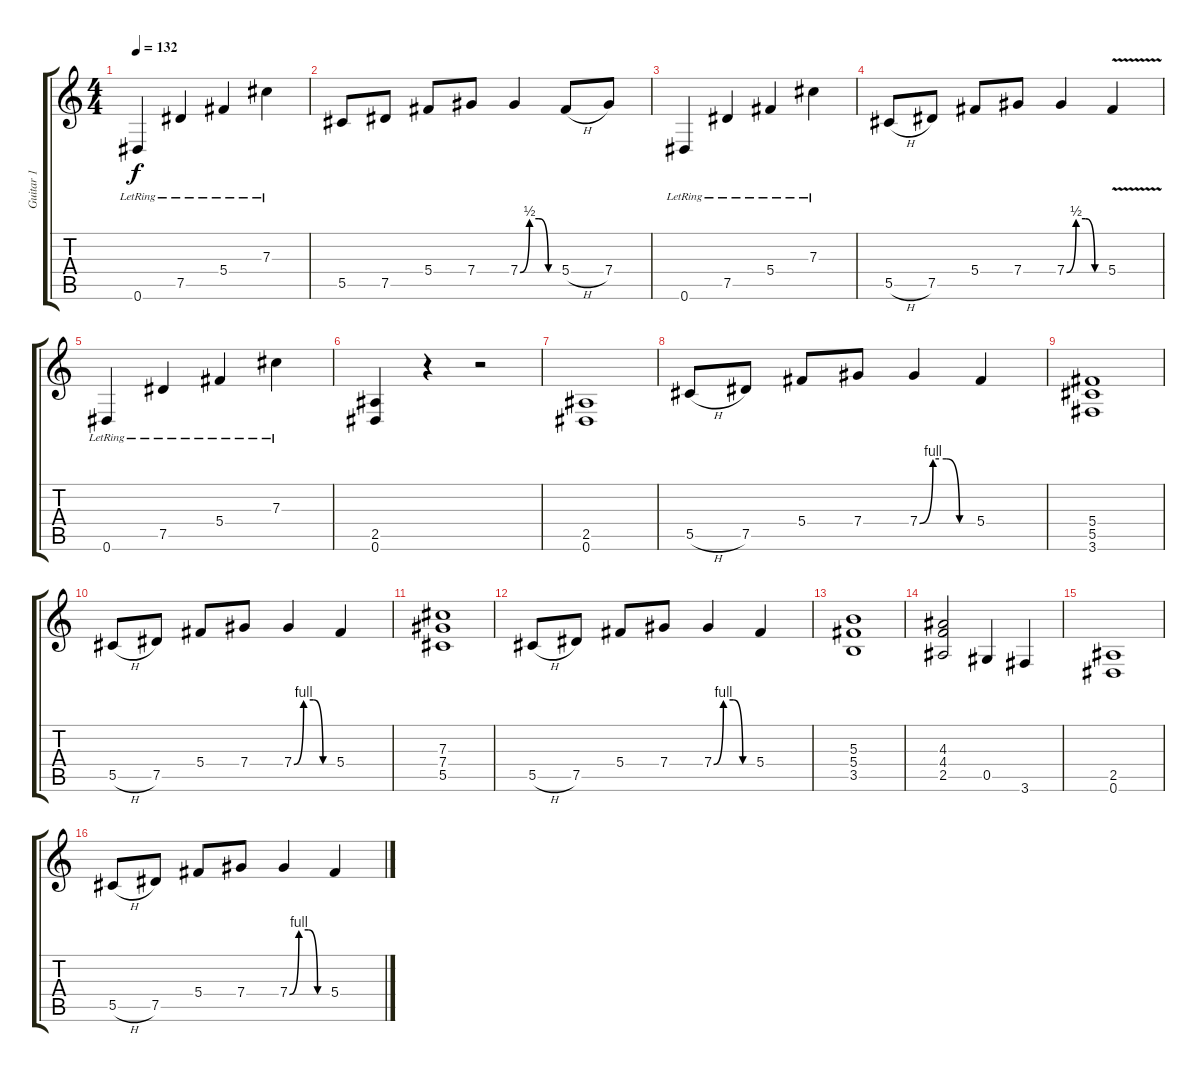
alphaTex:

\track ("Guitar 1" "Guitar 1") {instrument distortionguitar}
\staff {score tabs}
\tuning (Eb4 Bb3 Gb3 Db3 Ab2 Eb2) {hide}
\ts (4 4)
\tempo 132
\clef g2
\ks c
0.6{lr}.4{dy f} 7.5{lr}.4 5.4{lr}.4 7.3{lr}.4 |
5.5.8 7.5.8 5.4.8 7.4.8 7.4{be (custom 0 0 15 2 30 2 45 0 60 0)}.4 5.4{h}.8 7.4.8 |
0.6{lr}.4 7.5{lr}.4 5.4{lr}.4 7.3{lr}.4 |
5.5{h}.8 7.5.8 5.4.8 7.4.8 7.4{be (custom 0 0 15 2 30 2 45 0 60 0)}.4 5.4{v}.4 |
0.6{lr}.4 7.5{lr}.4 5.4{lr}.4 7.3{lr}.4 |
(2.5 0.6).4 r.4 r.2 |
(2.5 0.6).1 |
5.5{h}.8 7.5.8 5.4.8 7.4.8 7.4{be (custom 0 0 15 4 30 4 45 0 60 0)}.4 5.4.4 |
(5.4 5.5 3.6).1 |
5.5{h}.8 7.5.8 5.4.8 7.4.8 7.4{be (custom 0 0 15 4 30 4 45 0 60 0)}.4 5.4.4 |
(7.3 7.4 5.5).1 |
5.5{h}.8 7.5.8 5.4.8 7.4.8 7.4{be (custom 0 0 15 4 30 4 45 0 60 0)}.4 5.4.4 |
(5.3 5.4 3.5).1 |
(4.3 4.4 2.5).2 0.5.4 3.6.4 |
(2.5 0.6).1 |
5.5{h}.8 7.5.8 5.4.8 7.4.8 7.4{be (custom 0 0 15 4 30 4 45 0 60 0)}.4 5.4.4
